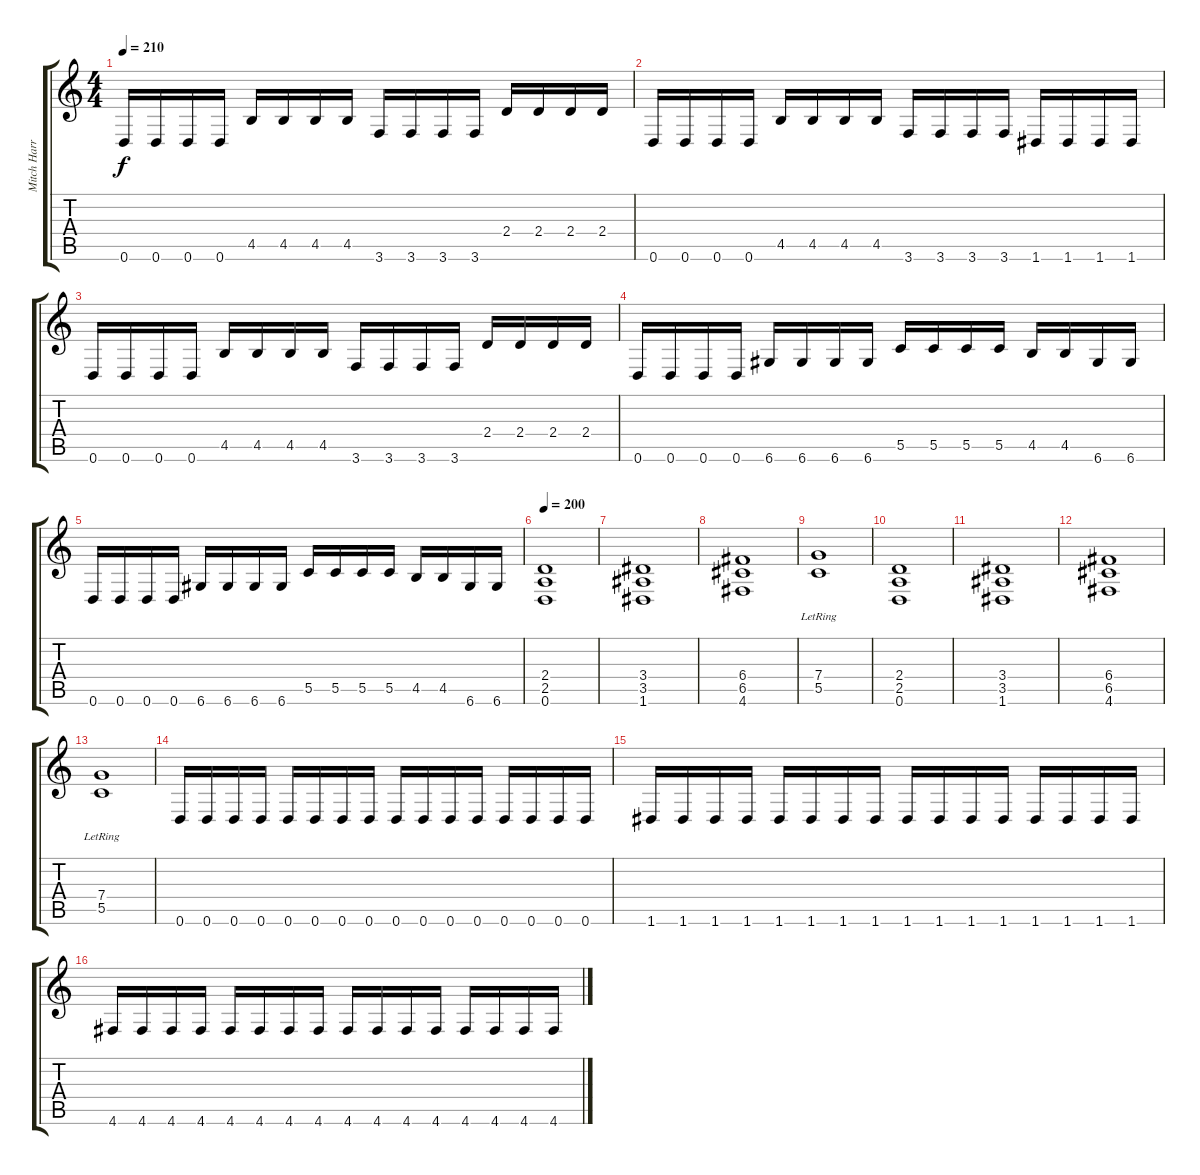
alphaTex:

\track ("Mitch Harris (Guitar 1) " "Mitch Harr") {instrument distortionguitar}
\staff {score tabs}
\tuning (D4 A3 F3 C3 G2 D2) {hide}
\ts (4 4)
\tempo 210
\clef g2
\ks c
0.6.16{dy f} 0.6.16 0.6.16 0.6.16 4.5.16 4.5.16 4.5.16 4.5.16 3.6.16 3.6.16 3.6.16 3.6.16 2.4.16 2.4.16 2.4.16 2.4.16 |
0.6.16 0.6.16 0.6.16 0.6.16 4.5.16 4.5.16 4.5.16 4.5.16 3.6.16 3.6.16 3.6.16 3.6.16 1.6.16 1.6.16 1.6.16 1.6.16 |
0.6.16 0.6.16 0.6.16 0.6.16 4.5.16 4.5.16 4.5.16 4.5.16 3.6.16 3.6.16 3.6.16 3.6.16 2.4.16 2.4.16 2.4.16 2.4.16 |
0.6.16 0.6.16 0.6.16 0.6.16 6.6.16 6.6.16 6.6.16 6.6.16 5.5.16 5.5.16 5.5.16 5.5.16 4.5.16 4.5.16 6.6.16 6.6.16 |
0.6.16 0.6.16 0.6.16 0.6.16 6.6.16 6.6.16 6.6.16 6.6.16 5.5.16 5.5.16 5.5.16 5.5.16 4.5.16 4.5.16 6.6.16 6.6.16 |
\tempo 200
(2.4 2.5 0.6).1 |
(3.4 3.5 1.6).1 |
(6.4 6.5 4.6).1 |
(7.4 5.5{lr}).1 |
(2.4 2.5 0.6).1 |
(3.4 3.5 1.6).1 |
(6.4 6.5 4.6).1 |
(7.4 5.5{lr}).1 |
0.6.16 0.6.16 0.6.16 0.6.16 0.6.16 0.6.16 0.6.16 0.6.16 0.6.16 0.6.16 0.6.16 0.6.16 0.6.16 0.6.16 0.6.16 0.6.16 |
1.6.16 1.6.16 1.6.16 1.6.16 1.6.16 1.6.16 1.6.16 1.6.16 1.6.16 1.6.16 1.6.16 1.6.16 1.6.16 1.6.16 1.6.16 1.6.16 |
4.6.16 4.6.16 4.6.16 4.6.16 4.6.16 4.6.16 4.6.16 4.6.16 4.6.16 4.6.16 4.6.16 4.6.16 4.6.16 4.6.16 4.6.16 4.6.16
